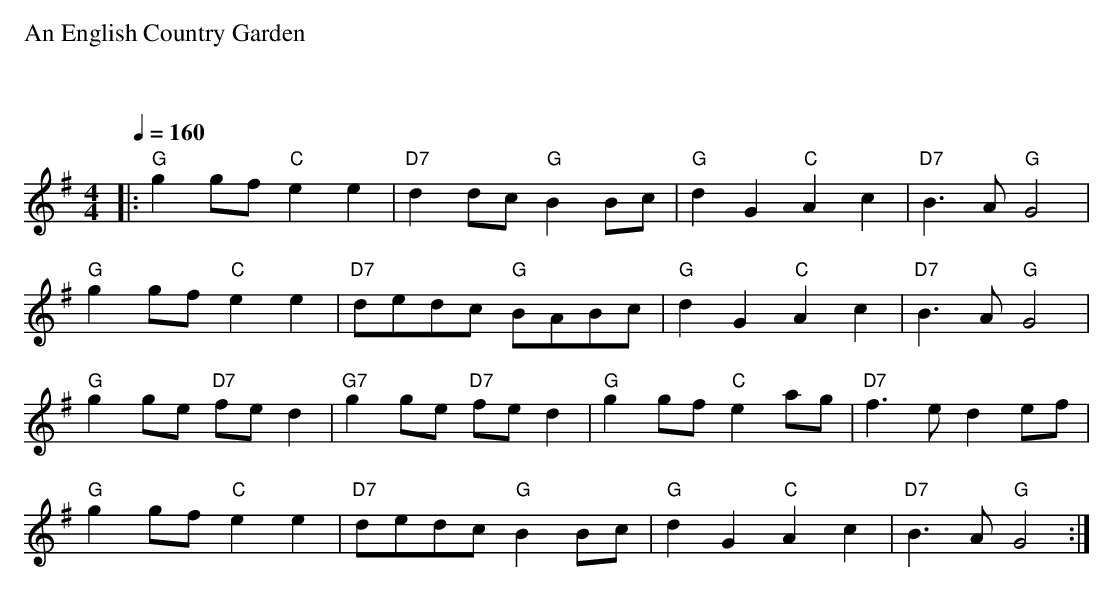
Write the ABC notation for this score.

X:1
%%text
%%text An English Country Garden
%%text
Q:1/4=160
M:4/4
L:1/4
K:G
|: "G"g g/2f/2 "C"e e|"D7"d d/2c/2 "G"B B/2c/2|"G"d G "C"A c|"D7"B>A "G"G2 |
"G"g g/2f/2 "C"e e|"D7"d/2e/2d/2c/2 "G"B/2A/2B/2c/2|"G"d G "C"A c|"D7"B>A "G"G2 |
"G"g g/2e/2 "D7"f/2e/2 d| "G7"g g/2e/2 "D7"f/2e/2d| "G"g g/2f/2 "C"e a/2g/2| "D7"f>e d e/2f/2 |
"G"g g/2f/2 "C"e e|"D7"d/2e/2d/2c/2 "G"B B/2c/2|"G"d G "C"A c|"D7"B>A "G"G2 :|]
